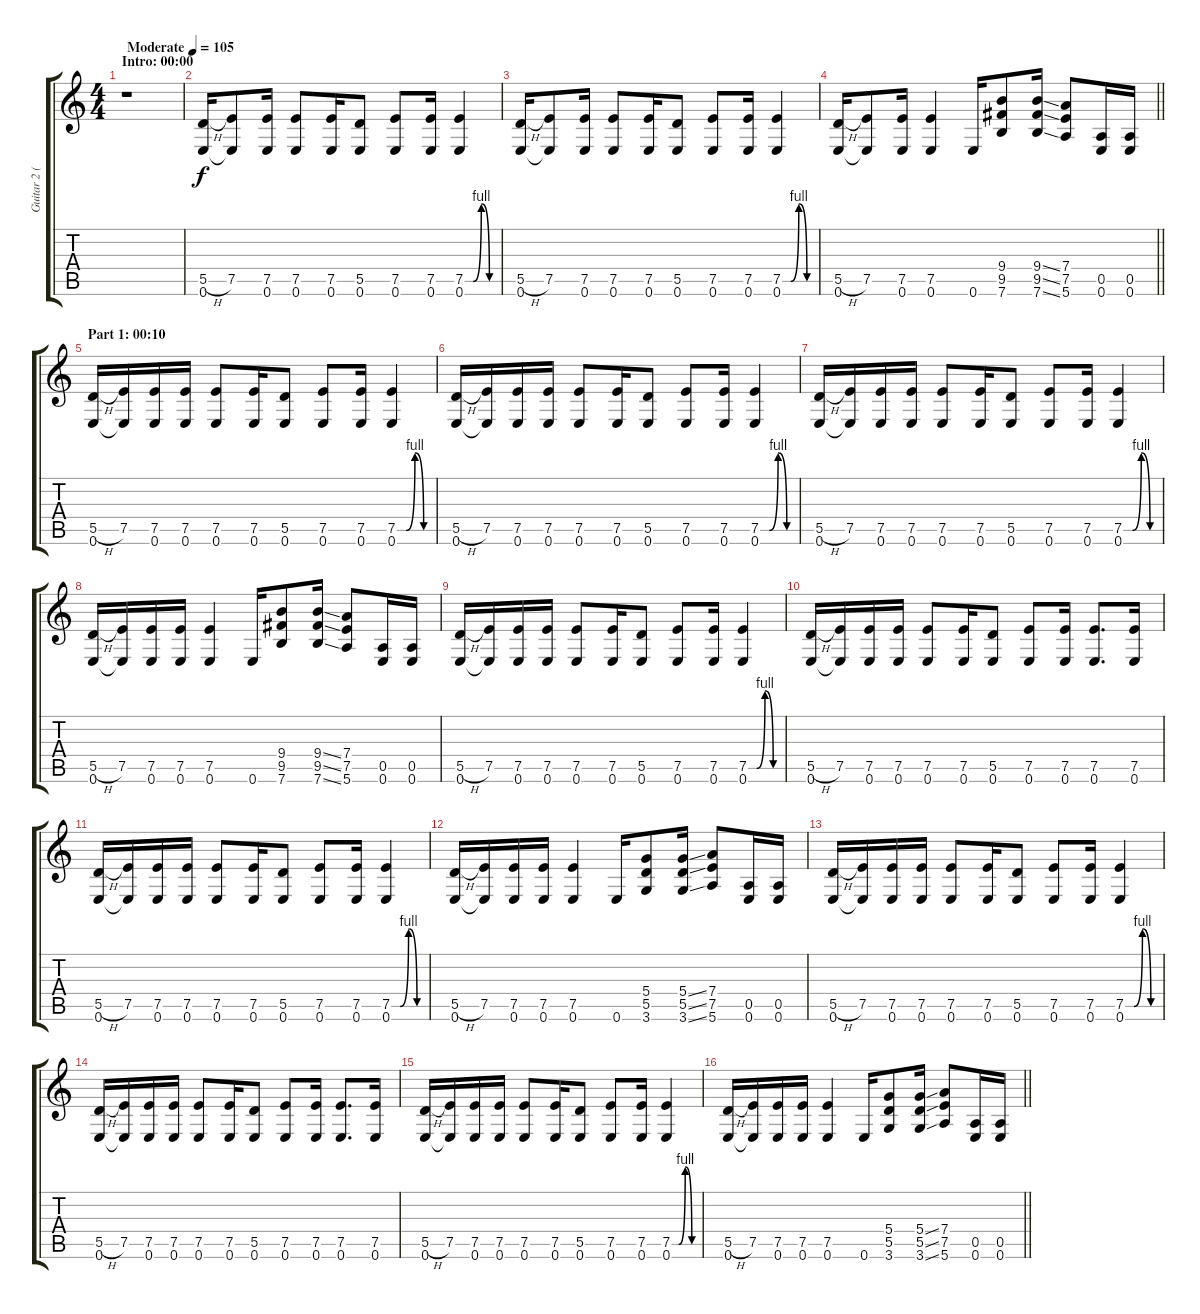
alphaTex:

\track ("Guitar 2 (Overdrive)" "Guitar 2 (") {instrument overdrivenguitar}
\staff {score tabs}
\tuning (E4 B3 G3 D3 A2 E2) {hide}
\ts (4 4)
\section ("" "Intro: 00:00")
\tempo (105 "Moderate")
\clef g2
\ks c
r.1{dy f instrument overdrivenguitar} |
(5.5{h} 0.6).16 (7.5 0.6{t}).8 (7.5 0.6).16 (7.5 0.6).8 (7.5 0.6).16 (5.5 0.6).8 (7.5 0.6).8 (7.5 0.6).16 (7.5{be (custom 0 0 15 0 30 4 45 0 60 0)} 0.6).4 |
(5.5{h} 0.6).16 (7.5 0.6{t}).8 (7.5 0.6).16 (7.5 0.6).8 (7.5 0.6).16 (5.5 0.6).8 (7.5 0.6).8 (7.5 0.6).16 (7.5{be (custom 0 0 15 0 30 4 45 0 60 0)} 0.6).4 |
\barLineRight lightlight
(5.5{h} 0.6).16 (7.5 0.6{t}).8 (7.5 0.6).16 (7.5 0.6).4 0.6.16 (9.4 9.5 7.6).8 (9.4{ss} 9.5{ss} 7.6{ss}).16 (7.4 7.5 5.6).8 (0.5 0.6).16 (0.5 0.6).16 |
\section ("" "Part 1: 00:10")
(5.5{h} 0.6).16 (7.5 0.6{t}).16 (7.5 0.6).16 (7.5 0.6).16 (7.5 0.6).8 (7.5 0.6).16 (5.5 0.6).8 (7.5 0.6).8 (7.5 0.6).16 (7.5{be (custom 0 0 15 0 30 4 45 0 60 0)} 0.6).4 |
(5.5{h} 0.6).16 (7.5 0.6{t}).16 (7.5 0.6).16 (7.5 0.6).16 (7.5 0.6).8 (7.5 0.6).16 (5.5 0.6).8 (7.5 0.6).8 (7.5 0.6).16 (7.5{be (custom 0 0 15 0 30 4 45 0 60 0)} 0.6).4 |
(5.5{h} 0.6).16 (7.5 0.6{t}).16 (7.5 0.6).16 (7.5 0.6).16 (7.5 0.6).8 (7.5 0.6).16 (5.5 0.6).8 (7.5 0.6).8 (7.5 0.6).16 (7.5{be (custom 0 0 15 0 30 4 45 0 60 0)} 0.6).4 |
(5.5{h} 0.6).16 (7.5 0.6{t}).16 (7.5 0.6).16 (7.5 0.6).16 (7.5 0.6).4 0.6.16 (9.4 9.5 7.6).8 (9.4{ss} 9.5{ss} 7.6{ss}).16 (7.4 7.5 5.6).8 (0.5 0.6).16 (0.5 0.6).16 |
(5.5{h} 0.6).16 (7.5 0.6{t}).16 (7.5 0.6).16 (7.5 0.6).16 (7.5 0.6).8 (7.5 0.6).16 (5.5 0.6).8 (7.5 0.6).8 (7.5 0.6).16 (7.5{be (custom 0 0 15 0 30 4 45 0 60 0)} 0.6).4 |
(5.5{h} 0.6).16 (7.5 0.6{t}).16 (7.5 0.6).16 (7.5 0.6).16 (7.5 0.6).8 (7.5 0.6).16 (5.5 0.6).8 (7.5 0.6).8 (7.5 0.6).16 (7.5 0.6).8{d} (7.5 0.6).16 |
(5.5{h} 0.6).16 (7.5 0.6{t}).16 (7.5 0.6).16 (7.5 0.6).16 (7.5 0.6).8 (7.5 0.6).16 (5.5 0.6).8 (7.5 0.6).8 (7.5 0.6).16 (7.5{be (custom 0 0 15 0 30 4 45 0 60 0)} 0.6).4 |
(5.5{h} 0.6).16 (7.5 0.6{t}).16 (7.5 0.6).16 (7.5 0.6).16 (7.5 0.6).4 0.6.16 (5.4 5.5 3.6).8 (5.4{ss} 5.5{ss} 3.6{ss}).16 (7.4 7.5 5.6).8 (0.5 0.6).16 (0.5 0.6).16 |
(5.5{h} 0.6).16 (7.5 0.6{t}).16 (7.5 0.6).16 (7.5 0.6).16 (7.5 0.6).8 (7.5 0.6).16 (5.5 0.6).8 (7.5 0.6).8 (7.5 0.6).16 (7.5{be (custom 0 0 15 0 30 4 45 0 60 0)} 0.6).4 |
(5.5{h} 0.6).16 (7.5 0.6{t}).16 (7.5 0.6).16 (7.5 0.6).16 (7.5 0.6).8 (7.5 0.6).16 (5.5 0.6).8 (7.5 0.6).8 (7.5 0.6).16 (7.5 0.6).8{d} (7.5 0.6).16 |
(5.5{h} 0.6).16 (7.5 0.6{t}).16 (7.5 0.6).16 (7.5 0.6).16 (7.5 0.6).8 (7.5 0.6).16 (5.5 0.6).8 (7.5 0.6).8 (7.5 0.6).16 (7.5{be (custom 0 0 15 0 30 4 45 0 60 0)} 0.6).4 |
\barLineRight lightlight
(5.5{h} 0.6).16 (7.5 0.6{t}).16 (7.5 0.6).16 (7.5 0.6).16 (7.5 0.6).4 0.6.16 (5.4 5.5 3.6).8 (5.4{ss} 5.5{ss} 3.6{ss}).16 (7.4 7.5 5.6).8 (0.5 0.6).16 (0.5 0.6).16
